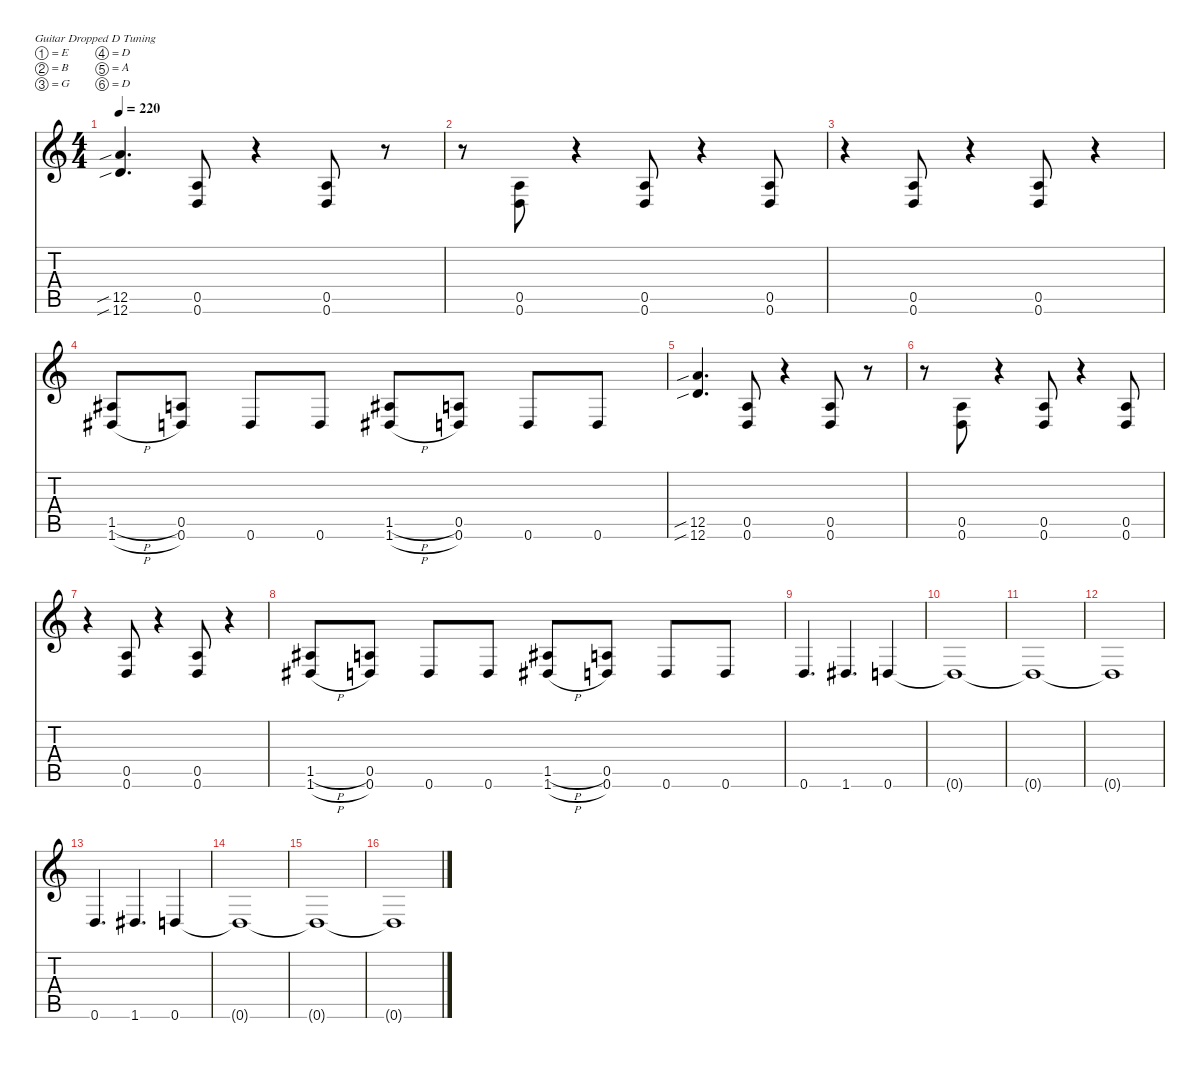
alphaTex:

\defaultSystemsLayout 4
\hideDynamics
\bracketExtendMode nobrackets
\singleTrackTrackNamePolicy hidden
\multiTrackTrackNamePolicy hidden
\firstSystemTrackNameMode fullname
\firstSystemTrackNameOrientation horizontal
\otherSystemsTrackNameOrientation horizontal
\track ("Guitar 1" "dist.guit.") {instrument distortionguitar}
\staff {score tabs}
\tuning (E4 B3 G3 D3 A2 D2)
\ts (4 4)
\tempo 220
\clef g2
\ks c
(12.5{sib} 12.6{sib}).4{d dy f beam Up} (0.5 0.6).8{beam Up} r.4{beam Up} (0.5 0.6).8{beam Up} r.8{beam Up} |
r.8{beam Down} (0.5 0.6).8{beam Up} r.4{beam Up} (0.5 0.6).8{beam Up} r.4{beam Up} (0.5 0.6).8{beam Up} |
r.4{beam Down} (0.5 0.6).8{beam Up} r.4{beam Up} (0.5 0.6).8{beam Up} r.4{beam Up} |
(1.5{h acc #} 1.6{h acc #}).8{beam Up} (0.5 0.6).8{beam Up} 0.6.8{beam Up} 0.6.8{beam Up} (1.5{h acc #} 1.6{h acc #}).8{beam Up} (0.5 0.6).8{beam Up} 0.6.8{beam Up} 0.6.8{beam Up} |
(12.5{sib} 12.6{sib}).4{d beam Up} (0.5 0.6).8{beam Up} r.4{beam Up} (0.5 0.6).8{beam Up} r.8{beam Up} |
r.8{beam Down} (0.5 0.6).8{beam Up} r.4{beam Up} (0.5 0.6).8{beam Up} r.4{beam Up} (0.5 0.6).8{beam Up} |
r.4{beam Down} (0.5 0.6).8{beam Up} r.4{beam Up} (0.5 0.6).8{beam Up} r.4{beam Up} |
(1.5{h acc #} 1.6{h acc #}).8{beam Up} (0.5 0.6).8{beam Up} 0.6.8{beam Up} 0.6.8{beam Up} (1.5{h acc #} 1.6{h acc #}).8{beam Up} (0.5 0.6).8{beam Up} 0.6.8{beam Up} 0.6.8{beam Up} |
0.6.4{d instrument overdrivenguitar beam Up} 1.6{acc #}.4{d beam Up} 0.6.4{beam Up} |
0.6{t}.1{beam Up} |
0.6{t}.1{beam Up} |
0.6{t}.1{beam Up} |
0.6.4{d beam Up} 1.6{acc #}.4{d beam Up} 0.6.4{beam Up} |
0.6{t}.1{beam Up} |
0.6{t}.1{beam Up} |
0.6{t}.1{beam Up}
